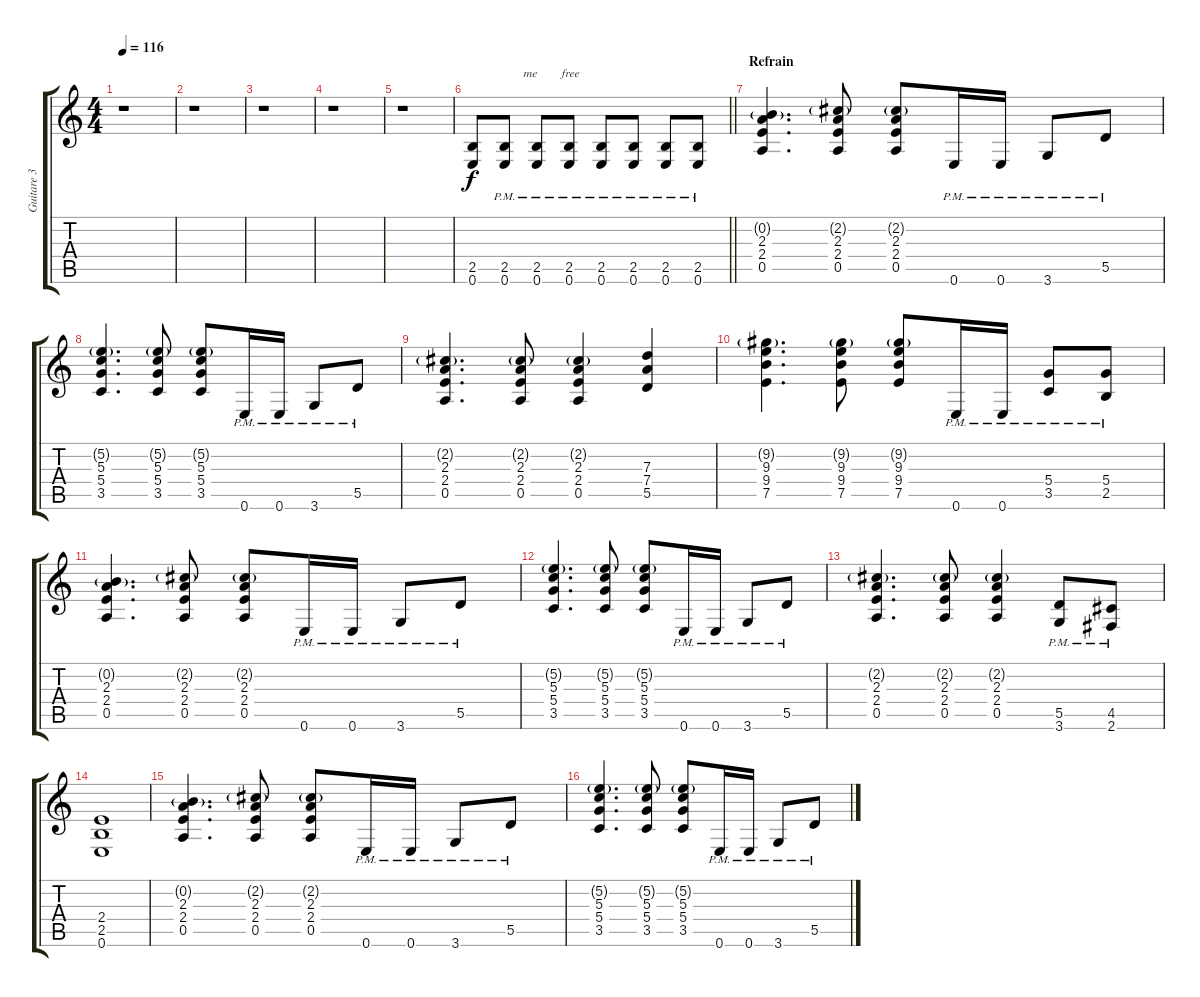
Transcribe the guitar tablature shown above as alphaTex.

\track ("Guitare 3 " "Guitare 3 ") {instrument distortionguitar}
\staff {score tabs}
\tuning (E4 B3 G3 D3 A2 E2) {hide}
\ts (4 4)
\tempo 116
\clef g2
\ks c
r.1{dy f} |
r.1 |
r.1 |
r.1 |
r.1 |
\barLineRight lightlight
(2.5 0.6).8{txt "                 me        free"} (2.5{pm} 0.6{pm}).8 (2.5{pm} 0.6{pm}).8 (2.5{pm} 0.6{pm}).8 (2.5{pm} 0.6{pm}).8 (2.5{pm} 0.6{pm}).8 (2.5{pm} 0.6{pm}).8 (2.5{pm} 0.6{pm}).8 |
\section ("" "Refrain")
(0.2{g} 2.3 2.4 0.5).4{d} (2.2{g} 2.3 2.4 0.5).8 (2.2{g} 2.3 2.4 0.5).8 0.6{pm}.16 0.6{pm}.16 3.6{pm}.8 5.5{pm}.8 |
(5.2{g} 5.3 5.4 3.5).4{d} (5.2{g} 5.3 5.4 3.5).8 (5.2{g} 5.3 5.4 3.5).8 0.6{pm}.16 0.6{pm}.16 3.6{pm}.8 5.5{pm}.8 |
(2.2{g} 2.3 2.4 0.5).4{d} (2.2{g} 2.3 2.4 0.5).8 (2.2{g} 2.3 2.4 0.5).4 (7.3 7.4 5.5).4 |
(9.2{g} 9.3 9.4 7.5).4{d} (9.2{g} 9.3 9.4 7.5).8 (9.2{g} 9.3 9.4 7.5).8 0.6{pm}.16 0.6{pm}.16 (5.4{pm} 3.5{pm}).8 (5.4{pm} 2.5{pm}).8 |
(0.2{g} 2.3 2.4 0.5).4{d} (2.2{g} 2.3 2.4 0.5).8 (2.2{g} 2.3 2.4 0.5).8 0.6{pm}.16 0.6{pm}.16 3.6{pm}.8 5.5{pm}.8 |
(5.2{g} 5.3 5.4 3.5).4{d} (5.2{g} 5.3 5.4 3.5).8 (5.2{g} 5.3 5.4 3.5).8 0.6{pm}.16 0.6{pm}.16 3.6{pm}.8 5.5{pm}.8 |
(2.2{g} 2.3 2.4 0.5).4{d} (2.2{g} 2.3 2.4 0.5).8 (2.2{g} 2.3 2.4 0.5).4 (5.5{pm} 3.6{pm}).8 (4.5{pm} 2.6{pm}).8 |
(2.4 2.5 0.6).1 |
(0.2{g} 2.3 2.4 0.5).4{d} (2.2{g} 2.3 2.4 0.5).8 (2.2{g} 2.3 2.4 0.5).8 0.6{pm}.16 0.6{pm}.16 3.6{pm}.8 5.5{pm}.8 |
(5.2{g} 5.3 5.4 3.5).4{d} (5.2{g} 5.3 5.4 3.5).8 (5.2{g} 5.3 5.4 3.5).8 0.6{pm}.16 0.6{pm}.16 3.6{pm}.8 5.5{pm}.8
